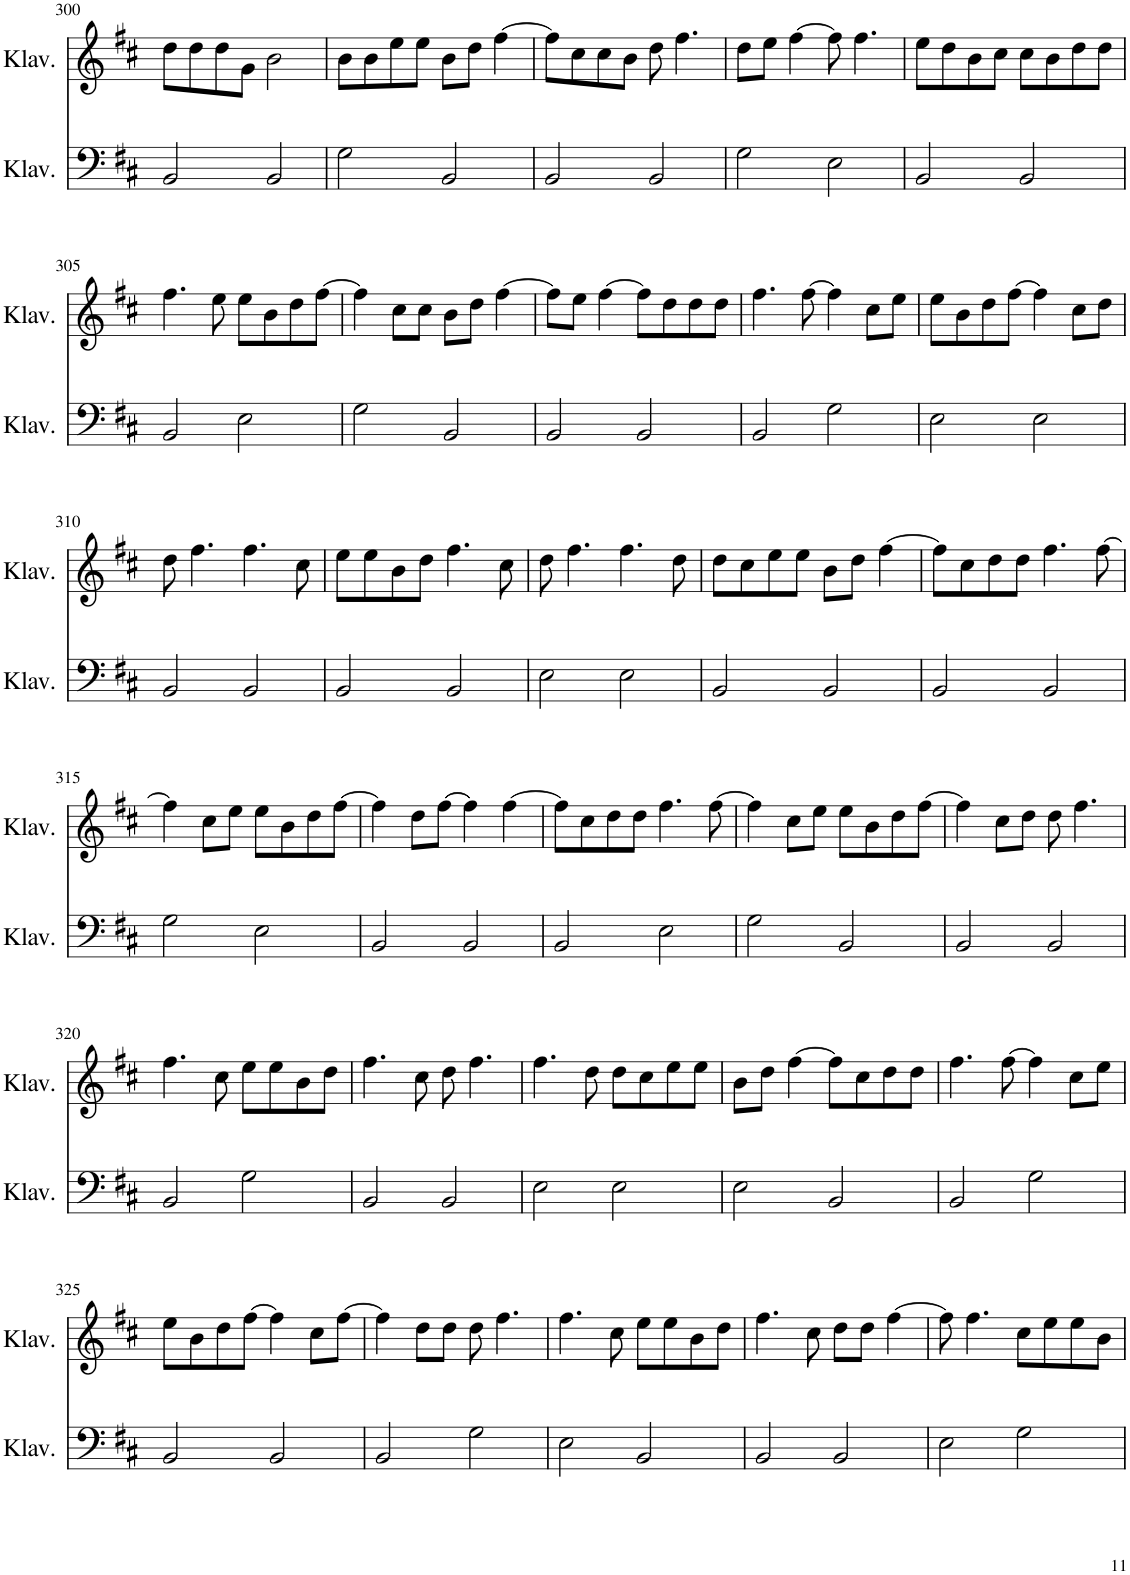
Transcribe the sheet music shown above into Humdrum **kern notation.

**kern	**kern
*part2	*part1
*staff2	*staff1
*I"Klavier	*I"Klavier
*I'Klav.	*I'Klav.
!!LO:PB:g=z
*clefF4	*clefG2
*k[f#c#]	*k[f#c#]
*M4/4	*M4/4
=300	=300
2BB/	8dd\L
.	8dd\
.	8dd\
.	8g\J
2BB/	2b\
=301	=301
2G\	8b\L
.	8b\
.	8ee\
.	8ee\J
2BB/	8b\L
.	8dd\J
.	[4ff#\
=302	=302
2BB/	8ff#\L]
.	8cc#\
.	8cc#\
.	8b\J
2BB/	8dd\
.	4.ff#\
=303	=303
2G\	8dd\L
.	8ee\J
.	[4ff#\
2E\	8ff#\]
.	4.ff#\
=304	=304
2BB/	8ee\L
.	8dd\
.	8b\
.	8cc#\J
2BB/	8cc#\L
.	8b\
.	8dd\
.	8dd\J
!!LO:LB:g=z
=305	=305
2BB/	4.ff#\
.	8ee\
2E\	8ee\L
.	8b\
.	8dd\
.	[8ff#\J
=306	=306
2G\	4ff#\]
.	8cc#\L
.	8cc#\J
2BB/	8b\L
.	8dd\J
.	[4ff#\
=307	=307
2BB/	8ff#\L]
.	8ee\J
.	[4ff#\
2BB/	8ff#\L]
.	8dd\
.	8dd\
.	8dd\J
=308	=308
2BB/	4.ff#\
.	[8ff#\
2G\	4ff#\]
.	8cc#\L
.	8ee\J
=309	=309
2E\	8ee\L
.	8b\
.	8dd\
.	[8ff#\J
2E\	4ff#\]
.	8cc#\L
.	8dd\J
!!LO:LB:g=z
=310	=310
2BB/	8dd\
.	4.ff#\
2BB/	4.ff#\
.	8cc#\
=311	=311
2BB/	8ee\L
.	8ee\
.	8b\
.	8dd\J
2BB/	4.ff#\
.	8cc#\
=312	=312
2E\	8dd\
.	4.ff#\
2E\	4.ff#\
.	8dd\
=313	=313
2BB/	8dd\L
.	8cc#\
.	8ee\
.	8ee\J
2BB/	8b\L
.	8dd\J
.	[4ff#\
=314	=314
2BB/	8ff#\L]
.	8cc#\
.	8dd\
.	8dd\J
2BB/	4.ff#\
.	[8ff#\
!!LO:LB:g=z
=315	=315
2G\	4ff#\]
.	8cc#\L
.	8ee\J
2E\	8ee\L
.	8b\
.	8dd\
.	[8ff#\J
=316	=316
2BB/	4ff#\]
.	8dd\L
.	[8ff#\J
2BB/	4ff#\]
.	[4ff#\
=317	=317
2BB/	8ff#\L]
.	8cc#\
.	8dd\
.	8dd\J
2E\	4.ff#\
.	[8ff#\
=318	=318
2G\	4ff#\]
.	8cc#\L
.	8ee\J
2BB/	8ee\L
.	8b\
.	8dd\
.	[8ff#\J
=319	=319
2BB/	4ff#\]
.	8cc#\L
.	8dd\J
2BB/	8dd\
.	4.ff#\
!!LO:LB:g=z
=320	=320
2BB/	4.ff#\
.	8cc#\
2G\	8ee\L
.	8ee\
.	8b\
.	8dd\J
=321	=321
2BB/	4.ff#\
.	8cc#\
2BB/	8dd\
.	4.ff#\
=322	=322
2E\	4.ff#\
.	8dd\
2E\	8dd\L
.	8cc#\
.	8ee\
.	8ee\J
=323	=323
2E\	8b\L
.	8dd\J
.	[4ff#\
2BB/	8ff#\L]
.	8cc#\
.	8dd\
.	8dd\J
=324	=324
2BB/	4.ff#\
.	[8ff#\
2G\	4ff#\]
.	8cc#\L
.	8ee\J
!!LO:LB:g=z
=325	=325
2BB/	8ee\L
.	8b\
.	8dd\
.	[8ff#\J
2BB/	4ff#\]
.	8cc#\L
.	[8ff#\J
=326	=326
2BB/	4ff#\]
.	8dd\L
.	8dd\J
2G\	8dd\
.	4.ff#\
=327	=327
2E\	4.ff#\
.	8cc#\
2BB/	8ee\L
.	8ee\
.	8b\
.	8dd\J
=328	=328
2BB/	4.ff#\
.	8cc#\
2BB/	8dd\L
.	8dd\J
.	[4ff#\
=329	=329
2E\	8ff#\]
.	4.ff#\
2G\	8cc#\L
.	8ee\
.	8ee\
.	8b\J
=	=
*-	*-
